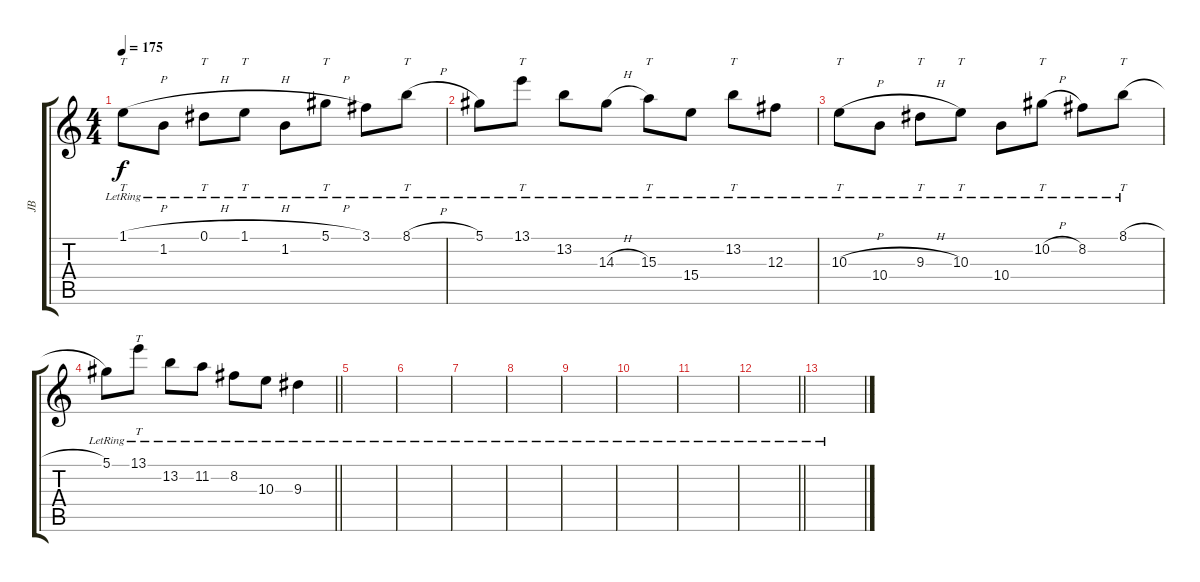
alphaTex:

\track ("JB" "JB") {instrument acousticguitarsteel}
\staff {score tabs}
\tuning (Eb4 Bb3 Gb3 Db3 Ab2 Db2) {hide}
\ts (4 4)
\tempo 175
\clef g2
\ks c
1.1{h lr}.8{tt dy f} 1.2{lr}.8 0.1{h lr}.8{tt} 1.1{h lr}.8{tt} 1.2{lr}.8 5.1{h lr}.8{tt} 3.1{lr}.8 8.1{h lr}.8{tt} |
5.1{lr}.8 13.1{lr}.8{tt} 13.2{lr}.8 14.3{h lr}.8 15.3{lr}.8{tt} 15.4{lr}.8 13.2{lr}.8{tt} 12.3{lr}.8 |
10.3{h lr}.8{tt} 10.4{lr}.8 9.3{h lr}.8{tt} 10.3{lr}.8{tt} 10.4{lr}.8 10.2{h lr}.8{tt} 8.2{lr}.8 8.1{h lr}.8{tt} |
\barLineRight lightlight
5.1{lr}.8 13.1{lr}.8{tt} 13.2{lr}.8 11.2{lr}.8 8.2{lr}.8 10.3{lr}.8 9.3{lr}.4 |
\section ("" "")
|
|
|
|
|
|
|
\barLineRight lightlight
|
\section ("" "")
